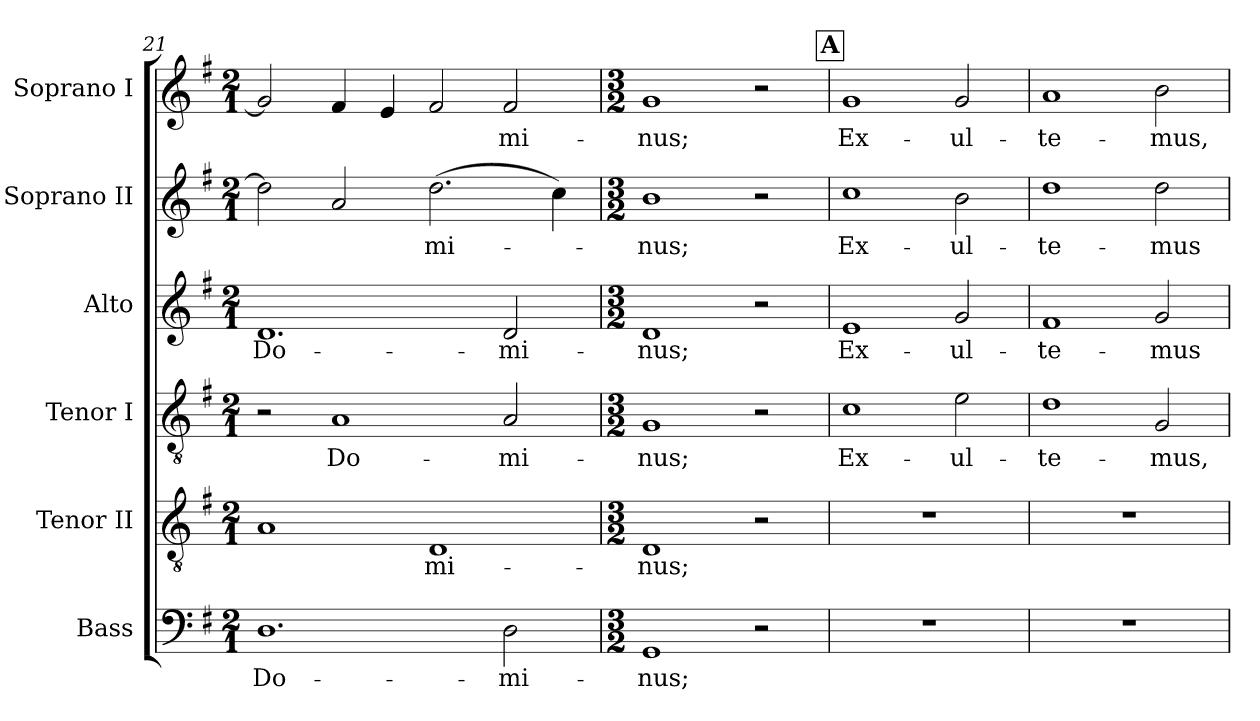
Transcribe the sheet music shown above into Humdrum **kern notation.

**kern	**text	**kern	**text	**kern	**text	**kern	**text	**kern	**text	**kern	**text
*part6	*part6	*part5	*part5	*part4	*part4	*part3	*part3	*part2	*part2	*part1	*part1
*staff6	*staff6	*staff5	*staff5	*staff4	*staff4	*staff3	*staff3	*staff2	*staff2	*staff1	*staff1
*I"Bass	*	*I"Tenor II	*	*I"Tenor I	*	*I"Alto	*	*I"Soprano II	*	*I"Soprano I	*
*I'B.	*	*I'T.	*	*I'T.	*	*I'A.	*	*I'S.	*	*I'S.	*
!!LO:PB:g=z
*clefF4	*	*clefGv2	*	*clefGv2	*	*clefG2	*	*clefG2	*	*clefG2	*
*	*	*ITrd7c12	*	*ITrd7c12	*	*	*	*	*	*	*
*k[f#]	*	*k[f#]	*	*k[f#]	*	*k[f#]	*	*k[f#]	*	*k[f#]	*
*G:	*	*G:	*	*G:	*	*G:	*	*G:	*	*G:	*
*M2/1	*	*M2/1	*	*M2/1	*	*M2/1	*	*M2/1	*	*M2/1	*
=21	=21	=21	=21	=21	=21	=21	=21	=21	=21	=21	=21
!	!LO:LY:b:color=#000000	!	!	!	!	!	!	!	!	!	!
!	!	!	!	!	!	!	!LO:LY:b:color=#000000	!	!	!	!
1.Di	Do-	1AAi	.	2r	.	1.di	Do-	2ddi\]	.	2gi/]	.
!	!	!	!	!	!LO:LY:b:color=#000000	!	!	!	!	!	!
.	.	.	.	1AAi	Do-	.	.	2ai/	.	4f#i/	.
.	.	.	.	.	.	.	.	.	.	4ei/	.
!	!	!	!LO:LY:b:color=#000000	!	!	!	!	!	!	!	!
!	!	!	!	!	!	!	!	!	!LO:LY:b:color=#000000	!	!
.	.	1DDi	-mi-	.	.	.	.	(2.ddi\	-mi-	2f#i/	.
!	!LO:LY:b:color=#000000	!	!	!	!	!	!	!	!	!	!
!	!	!	!	!	!LO:LY:b:color=#000000	!	!	!	!	!	!
!	!	!	!	!	!	!	!LO:LY:b:color=#000000	!	!	!	!
!	!	!	!	!	!	!	!	!	!	!	!LO:LY:b:color=#000000
2Di\	-mi-	.	.	2AAi/	-mi-	2di/	-mi-	.	.	2f#i/	-mi-
.	.	.	.	.	.	.	.	4cci\)	.	.	.
=22	=22	=22	=22	=22	=22	=22	=22	=22	=22	=22	=22
*M3/2	*	*M3/2	*	*M3/2	*	*M3/2	*	*M3/2	*	*M3/2	*
!	!LO:LY:b:color=#000000	!	!	!	!	!	!	!	!	!	!
!	!	!	!LO:LY:b:color=#000000	!	!	!	!	!	!	!	!
!	!	!	!	!	!LO:LY:b:color=#000000	!	!	!	!	!	!
!	!	!	!	!	!	!	!LO:LY:b:color=#000000	!	!	!	!
!	!	!	!	!	!	!	!	!	!LO:LY:b:color=#000000	!	!
!	!	!	!	!	!	!	!	!	!	!	!LO:LY:b:color=#000000
1GGi	-nus;	1DDi	-nus;	1GGi	-nus;	1di	-nus;	1bi	-nus;	1gi	-nus;
2r	.	2r	.	2r	.	2r	.	2r	.	2r	.
!!LO:REH:place=s1:B:color=#000000:enc=box:fs=14.5696:t=A
=23	=23	=23	=23	=23	=23	=23	=23	=23	=23	=23	=23
!LO:N:vis=1	!	!LO:N:vis=1	!	!	!	!	!	!	!	!	!
!	!	!	!	!	!LO:LY:b:color=#000000	!	!	!	!	!	!
!	!	!	!	!	!	!	!LO:LY:b:color=#000000	!	!	!	!
!	!	!	!	!	!	!	!	!	!LO:LY:b:color=#000000	!	!
!	!	!	!	!	!	!	!	!	!	!	!LO:LY:b:color=#000000
1.r	.	1.r	.	1Ci	Ex-	1ei	Ex-	1cci	Ex-	1gi	Ex-
!	!	!	!	!	!LO:LY:b:color=#000000	!	!	!	!	!	!
!	!	!	!	!	!	!	!LO:LY:b:color=#000000	!	!	!	!
!	!	!	!	!	!	!	!	!	!LO:LY:b:color=#000000	!	!
!	!	!	!	!	!	!	!	!	!	!	!LO:LY:b:color=#000000
.	.	.	.	2Ei\	-ul-	2gi/	-ul-	2bi\	-ul-	2gi/	-ul-
=24	=24	=24	=24	=24	=24	=24	=24	=24	=24	=24	=24
!LO:N:vis=1	!	!LO:N:vis=1	!	!	!	!	!	!	!	!	!
!	!	!	!	!	!LO:LY:b:color=#000000	!	!	!	!	!	!
!	!	!	!	!	!	!	!LO:LY:b:color=#000000	!	!	!	!
!	!	!	!	!	!	!	!	!	!LO:LY:b:color=#000000	!	!
!	!	!	!	!	!	!	!	!	!	!	!LO:LY:b:color=#000000
1.r	.	1.r	.	1Di	-te-	1f#i	-te-	1ddi	-te-	1ai	-te-
!	!	!	!	!	!LO:LY:b:color=#000000	!	!	!	!	!	!
!	!	!	!	!	!	!	!LO:LY:b:color=#000000	!	!	!	!
!	!	!	!	!	!	!	!	!	!LO:LY:b:color=#000000	!	!
!	!	!	!	!	!	!	!	!	!	!	!LO:LY:b:color=#000000
.	.	.	.	2GGi/	-mus,	2gi/	-mus	2ddi\	-mus	2bi\	-mus,
=	=	=	=	=	=	=	=	=	=	=	=
*-	*-	*-	*-	*-	*-	*-	*-	*-	*-	*-	*-
